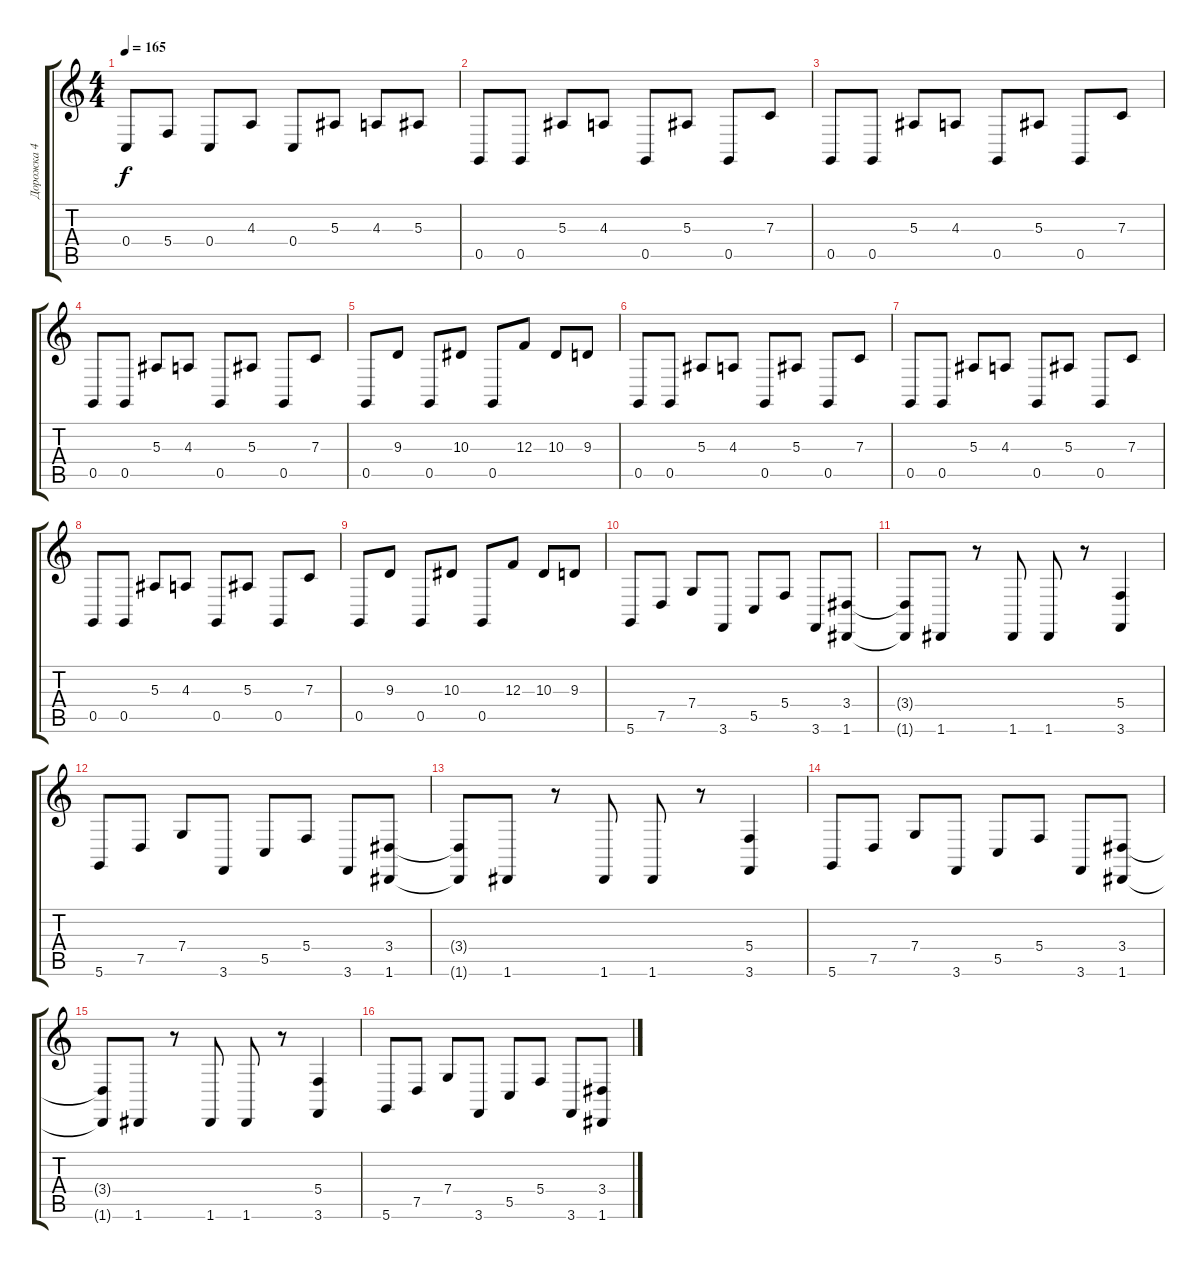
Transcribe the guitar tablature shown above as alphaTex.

\track ("Дорожка 4" "Дорожка 4") {instrument acousticgrandpiano}
\staff {score tabs}
\tuning (D4 A3 F3 C3 G2 D2) {hide}
\ts (4 4)
\tempo 165
\clef g2
\ks c
0.4.8{dy f} 5.4.8 0.4.8 4.3.8 0.4.8 5.3.8 4.3.8 5.3.8 |
0.5.8 0.5.8 5.3.8 4.3.8 0.5.8 5.3.8 0.5.8 7.3.8 |
0.5.8 0.5.8 5.3.8 4.3.8 0.5.8 5.3.8 0.5.8 7.3.8 |
0.5.8 0.5.8 5.3.8 4.3.8 0.5.8 5.3.8 0.5.8 7.3.8 |
0.5.8 9.3.8 0.5.8 10.3.8 0.5.8 12.3.8 10.3.8 9.3.8 |
0.5.8 0.5.8 5.3.8 4.3.8 0.5.8 5.3.8 0.5.8 7.3.8 |
0.5.8 0.5.8 5.3.8 4.3.8 0.5.8 5.3.8 0.5.8 7.3.8 |
0.5.8 0.5.8 5.3.8 4.3.8 0.5.8 5.3.8 0.5.8 7.3.8 |
0.5.8 9.3.8 0.5.8 10.3.8 0.5.8 12.3.8 10.3.8 9.3.8 |
5.6.8 7.5.8 7.4.8 3.6.8 5.5.8 5.4.8 3.6.8 (3.4 1.6).8 |
(3.4{t} 1.6{t}).8 1.6.8 r.8 1.6.8 1.6.8 r.8 (5.4 3.6).4 |
5.6.8 7.5.8 7.4.8 3.6.8 5.5.8 5.4.8 3.6.8 (3.4 1.6).8 |
(3.4{t} 1.6{t}).8 1.6.8 r.8 1.6.8 1.6.8 r.8 (5.4 3.6).4 |
5.6.8 7.5.8 7.4.8 3.6.8 5.5.8 5.4.8 3.6.8 (3.4 1.6).8 |
(3.4{t} 1.6{t}).8 1.6.8 r.8 1.6.8 1.6.8 r.8 (5.4 3.6).4 |
5.6.8 7.5.8 7.4.8 3.6.8 5.5.8 5.4.8 3.6.8 (3.4 1.6).8
